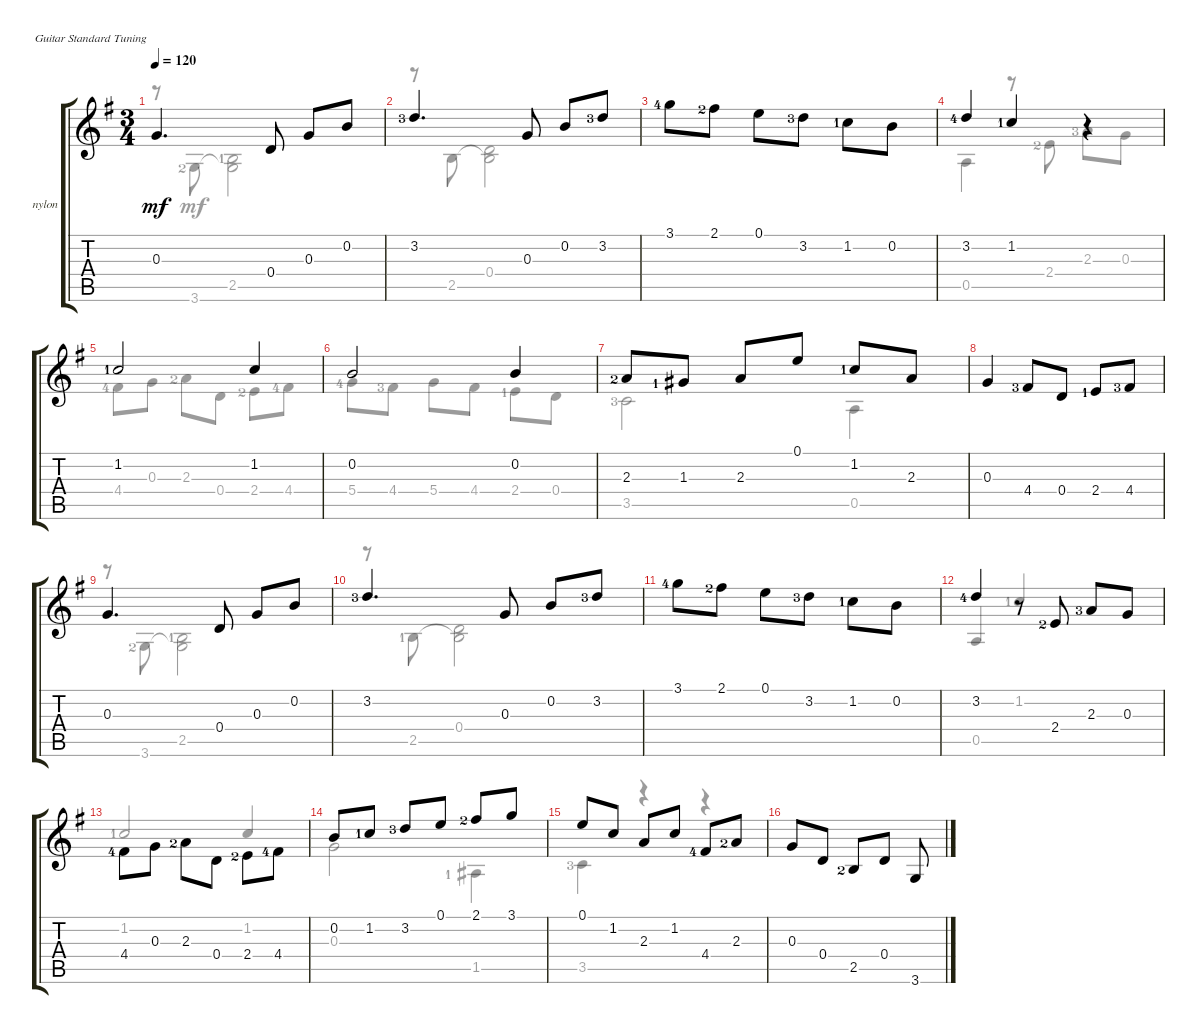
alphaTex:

\defaultSystemsLayout 4
\bracketExtendMode groupsimilarinstruments
\firstSystemTrackNameOrientation horizontal
\otherSystemsTrackNameOrientation horizontal
\track ("nylon" "nylon") {instrument acousticguitarsteel}
\staff {score tabs}
\tuning (E4 B3 G3 D3 A2 E2)
\voice
\ts (3 4)
\tempo 120
\clef g2
\ks g
0.3.4{d dy mf instrument acousticguitarsteel} 0.4.8 0.3.8 0.2.8 |
3.2{lf 4}.4{d} 0.3.8 0.2.8 3.2{lf 4}.8 |
3.1{lf 5}.8 2.1{lf 3}.8 0.1.8 3.2{lf 4}.8 1.2{lf 2}.8 0.2.8 |
3.2{lf 5}.4 1.2{lf 2}.4 r.4 |
1.2{lf 2}.2 1.2.4 |
0.2.2 0.2.4 |
2.3{lf 3}.8 1.3{lf 2}.8 2.3.8 0.1.8 1.2{lf 2}.8 2.3.8 |
0.3.4 4.4{lf 4}.8 0.4.8 2.4{lf 2}.8 4.4{lf 4}.8 |
0.3.4{d} 0.4.8 0.3.8 0.2.8 |
3.2{lf 4}.4{d} 0.3.8 0.2.8 3.2{lf 4}.8 |
3.1{lf 5}.8 2.1{lf 3}.8 0.1.8 3.2{lf 4}.8 1.2{lf 2}.8 0.2.8 |
3.2{lf 5}.4 r.8 2.4{lf 3}.8 2.3{lf 4}.8 0.3.8 |
4.4{lf 5}.8{beam invert} 0.3.8 2.3{lf 3}.8{beam invert} 0.4.8 2.4{lf 3}.8{beam invert} 4.4{lf 5}.8 |
0.2.8 1.2{lf 2}.8 3.2{lf 4}.8 0.1.8 2.1{lf 3}.8 3.1.8 |
0.1.8 1.2.8 2.3.8 1.2.8 4.4{lf 5}.8 2.3{lf 3}.8 |
0.3.8 0.4.8 2.5{lf 3}.8 0.4.8 3.6.8
\voice
\clef g2
\ottava regular
\simile none
\ks g
r.8{dy mf} 3.6{lf 3}.8 (3.6{t} 2.5{lf 2}).2 |
r.8 2.5.8 (2.5{t} 0.4).2 |
|
0.5.4 r.8 2.4{lf 3}.8 2.3{lf 4}.8 0.3.8 |
4.4{lf 5}.8 0.3.8 2.3{lf 3}.8 0.4.8 2.4{lf 3}.8 4.4{lf 5}.8 |
5.4{lf 5}.8 4.4{lf 4}.8 5.4.8 4.4.8 2.4{lf 2}.8 0.4.8 |
3.5{lf 4}.2 0.5.4 |
|
r.8 3.6{lf 3}.8 (3.6{t} 2.5{lf 2}).2 |
r.8 2.5{lf 2}.8 (2.5{t} 0.4).2 |
|
0.5.4 1.2{lf 2}.4{beam invert} |
1.2{lf 2}.2{beam invert} 1.2.4{beam invert} |
0.3.2 1.5{lf 2}.4 |
3.5{lf 4}.4 r.4 r.4 |
